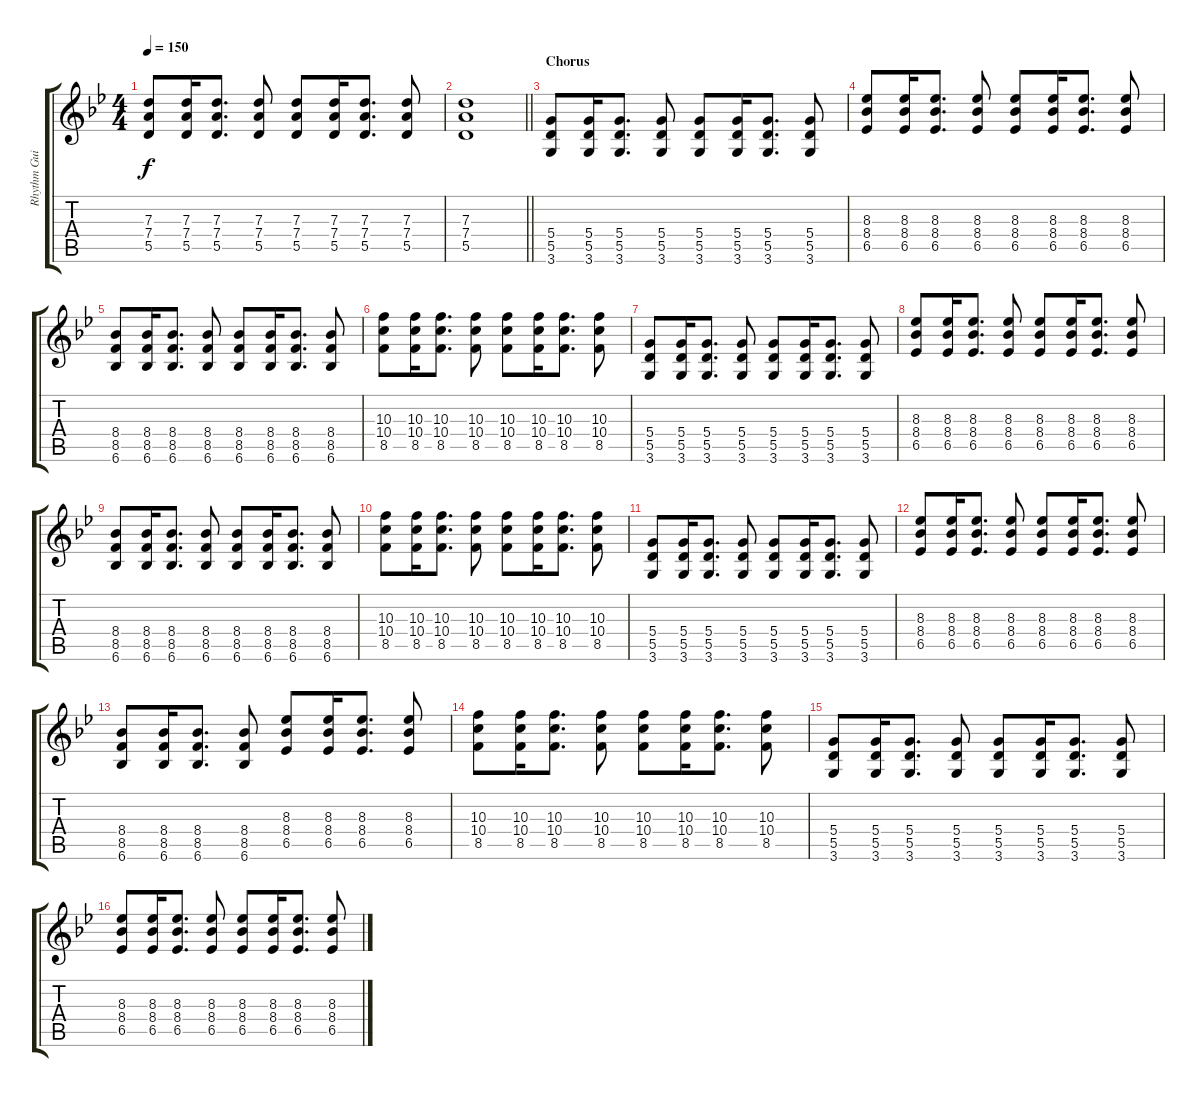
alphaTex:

\track ("Rhythm Guitar" "Rhythm Gui") {instrument overdrivenguitar}
\staff {score tabs}
\tuning (E4 B3 G3 D3 A2 E2) {hide}
\ts (4 4)
\tempo 150
\clef g2
\ks bb
(7.3 7.4 5.5).8{dy f} (7.3 7.4 5.5).16 (7.3 7.4 5.5).8{d} (7.3 7.4 5.5).8 (7.3 7.4 5.5).8 (7.3 7.4 5.5).16 (7.3 7.4 5.5).8{d} (7.3 7.4 5.5).8 |
\barLineRight lightlight
(7.3 7.4 5.5).1 |
\section ("" "Chorus")
(5.4 5.5 3.6).8 (5.4 5.5 3.6).16 (5.4 5.5 3.6).8{d} (5.4 5.5 3.6).8 (5.4 5.5 3.6).8 (5.4 5.5 3.6).16 (5.4 5.5 3.6).8{d} (5.4 5.5 3.6).8 |
(8.3 8.4 6.5).8 (8.3 8.4 6.5).16 (8.3 8.4 6.5).8{d} (8.3 8.4 6.5).8 (8.3 8.4 6.5).8 (8.3 8.4 6.5).16 (8.3 8.4 6.5).8{d} (8.3 8.4 6.5).8 |
(8.4 8.5 6.6).8 (8.4 8.5 6.6).16 (8.4 8.5 6.6).8{d} (8.4 8.5 6.6).8 (8.4 8.5 6.6).8 (8.4 8.5 6.6).16 (8.4 8.5 6.6).8{d} (8.4 8.5 6.6).8 |
(10.3 10.4 8.5).8 (10.3 10.4 8.5).16 (10.3 10.4 8.5).8{d} (10.3 10.4 8.5).8 (10.3 10.4 8.5).8 (10.3 10.4 8.5).16 (10.3 10.4 8.5).8{d} (10.3 10.4 8.5).8 |
(5.4 5.5 3.6).8 (5.4 5.5 3.6).16 (5.4 5.5 3.6).8{d} (5.4 5.5 3.6).8 (5.4 5.5 3.6).8 (5.4 5.5 3.6).16 (5.4 5.5 3.6).8{d} (5.4 5.5 3.6).8 |
(8.3 8.4 6.5).8 (8.3 8.4 6.5).16 (8.3 8.4 6.5).8{d} (8.3 8.4 6.5).8 (8.3 8.4 6.5).8 (8.3 8.4 6.5).16 (8.3 8.4 6.5).8{d} (8.3 8.4 6.5).8 |
(8.4 8.5 6.6).8 (8.4 8.5 6.6).16 (8.4 8.5 6.6).8{d} (8.4 8.5 6.6).8 (8.4 8.5 6.6).8 (8.4 8.5 6.6).16 (8.4 8.5 6.6).8{d} (8.4 8.5 6.6).8 |
(10.3 10.4 8.5).8 (10.3 10.4 8.5).16 (10.3 10.4 8.5).8{d} (10.3 10.4 8.5).8 (10.3 10.4 8.5).8 (10.3 10.4 8.5).16 (10.3 10.4 8.5).8{d} (10.3 10.4 8.5).8 |
(5.4 5.5 3.6).8 (5.4 5.5 3.6).16 (5.4 5.5 3.6).8{d} (5.4 5.5 3.6).8 (5.4 5.5 3.6).8 (5.4 5.5 3.6).16 (5.4 5.5 3.6).8{d} (5.4 5.5 3.6).8 |
(8.3 8.4 6.5).8 (8.3 8.4 6.5).16 (8.3 8.4 6.5).8{d} (8.3 8.4 6.5).8 (8.3 8.4 6.5).8 (8.3 8.4 6.5).16 (8.3 8.4 6.5).8{d} (8.3 8.4 6.5).8 |
(8.4 8.5 6.6).8 (8.4 8.5 6.6).16 (8.4 8.5 6.6).8{d} (8.4 8.5 6.6).8 (8.3 8.4 6.5).8 (8.3 8.4 6.5).16 (8.3 8.4 6.5).8{d} (8.3 8.4 6.5).8 |
(10.3 10.4 8.5).8 (10.3 10.4 8.5).16 (10.3 10.4 8.5).8{d} (10.3 10.4 8.5).8 (10.3 10.4 8.5).8 (10.3 10.4 8.5).16 (10.3 10.4 8.5).8{d} (10.3 10.4 8.5).8 |
(5.4 5.5 3.6).8 (5.4 5.5 3.6).16 (5.4 5.5 3.6).8{d} (5.4 5.5 3.6).8 (5.4 5.5 3.6).8 (5.4 5.5 3.6).16 (5.4 5.5 3.6).8{d} (5.4 5.5 3.6).8 |
(8.3 8.4 6.5).8 (8.3 8.4 6.5).16 (8.3 8.4 6.5).8{d} (8.3 8.4 6.5).8 (8.3 8.4 6.5).8 (8.3 8.4 6.5).16 (8.3 8.4 6.5).8{d} (8.3 8.4 6.5).8
